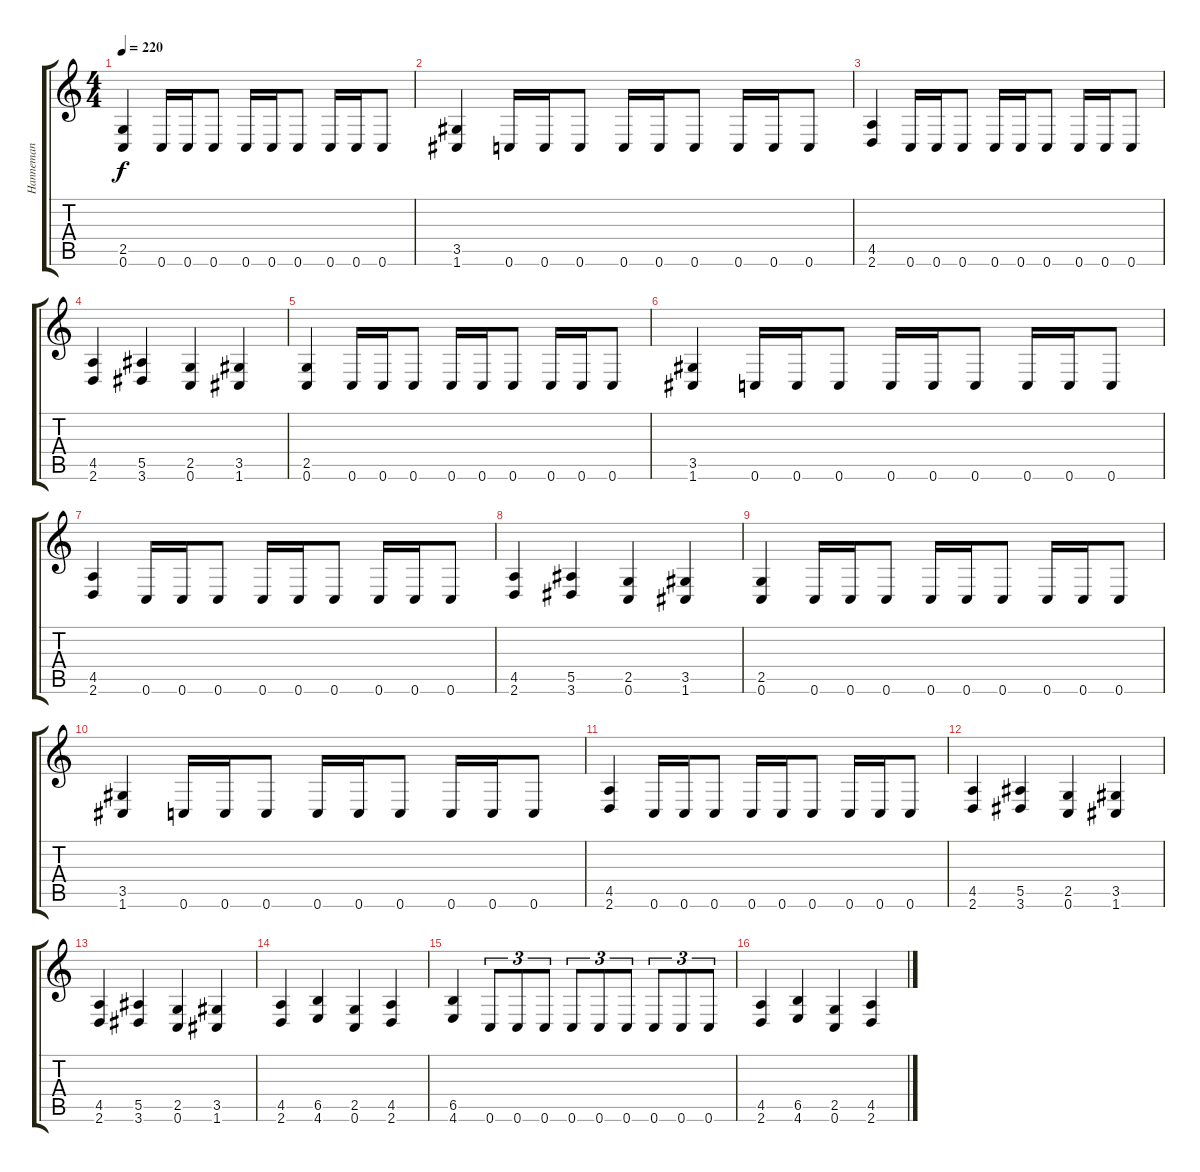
\track ("Hanneman" "Hanneman") {instrument distortionguitar}
\staff {score tabs}
\tuning (C4 G3 Eb3 Bb2 F2 C2) {hide}
\ts (4 4)
\tempo 220
\clef g2
\ks c
(2.5 0.6).4{dy f} 0.6.16 0.6.16 0.6.8 0.6.16 0.6.16 0.6.8 0.6.16 0.6.16 0.6.8 |
(3.5 1.6).4 0.6.16 0.6.16 0.6.8 0.6.16 0.6.16 0.6.8 0.6.16 0.6.16 0.6.8 |
(4.5 2.6).4 0.6.16 0.6.16 0.6.8 0.6.16 0.6.16 0.6.8 0.6.16 0.6.16 0.6.8 |
(4.5 2.6).4 (5.5 3.6).4 (2.5 0.6).4 (3.5 1.6).4 |
(2.5 0.6).4 0.6.16 0.6.16 0.6.8 0.6.16 0.6.16 0.6.8 0.6.16 0.6.16 0.6.8 |
(3.5 1.6).4 0.6.16 0.6.16 0.6.8 0.6.16 0.6.16 0.6.8 0.6.16 0.6.16 0.6.8 |
(4.5 2.6).4 0.6.16 0.6.16 0.6.8 0.6.16 0.6.16 0.6.8 0.6.16 0.6.16 0.6.8 |
(4.5 2.6).4 (5.5 3.6).4 (2.5 0.6).4 (3.5 1.6).4 |
(2.5 0.6).4 0.6.16 0.6.16 0.6.8 0.6.16 0.6.16 0.6.8 0.6.16 0.6.16 0.6.8 |
(3.5 1.6).4 0.6.16 0.6.16 0.6.8 0.6.16 0.6.16 0.6.8 0.6.16 0.6.16 0.6.8 |
(4.5 2.6).4 0.6.16 0.6.16 0.6.8 0.6.16 0.6.16 0.6.8 0.6.16 0.6.16 0.6.8 |
(4.5 2.6).4 (5.5 3.6).4 (2.5 0.6).4 (3.5 1.6).4 |
(4.5 2.6).4 (5.5 3.6).4 (2.5 0.6).4 (3.5 1.6).4 |
(4.5 2.6).4 (6.5 4.6).4 (2.5 0.6).4 (4.5 2.6).4 |
(6.5 4.6).4 0.6.8{tu (3 2)} 0.6.8{tu (3 2)} 0.6.8{tu (3 2)} 0.6.8{tu (3 2)} 0.6.8{tu (3 2)} 0.6.8{tu (3 2)} 0.6.8{tu (3 2)} 0.6.8{tu (3 2)} 0.6.8{tu (3 2)} |
(4.5 2.6).4 (6.5 4.6).4 (2.5 0.6).4 (4.5 2.6).4
